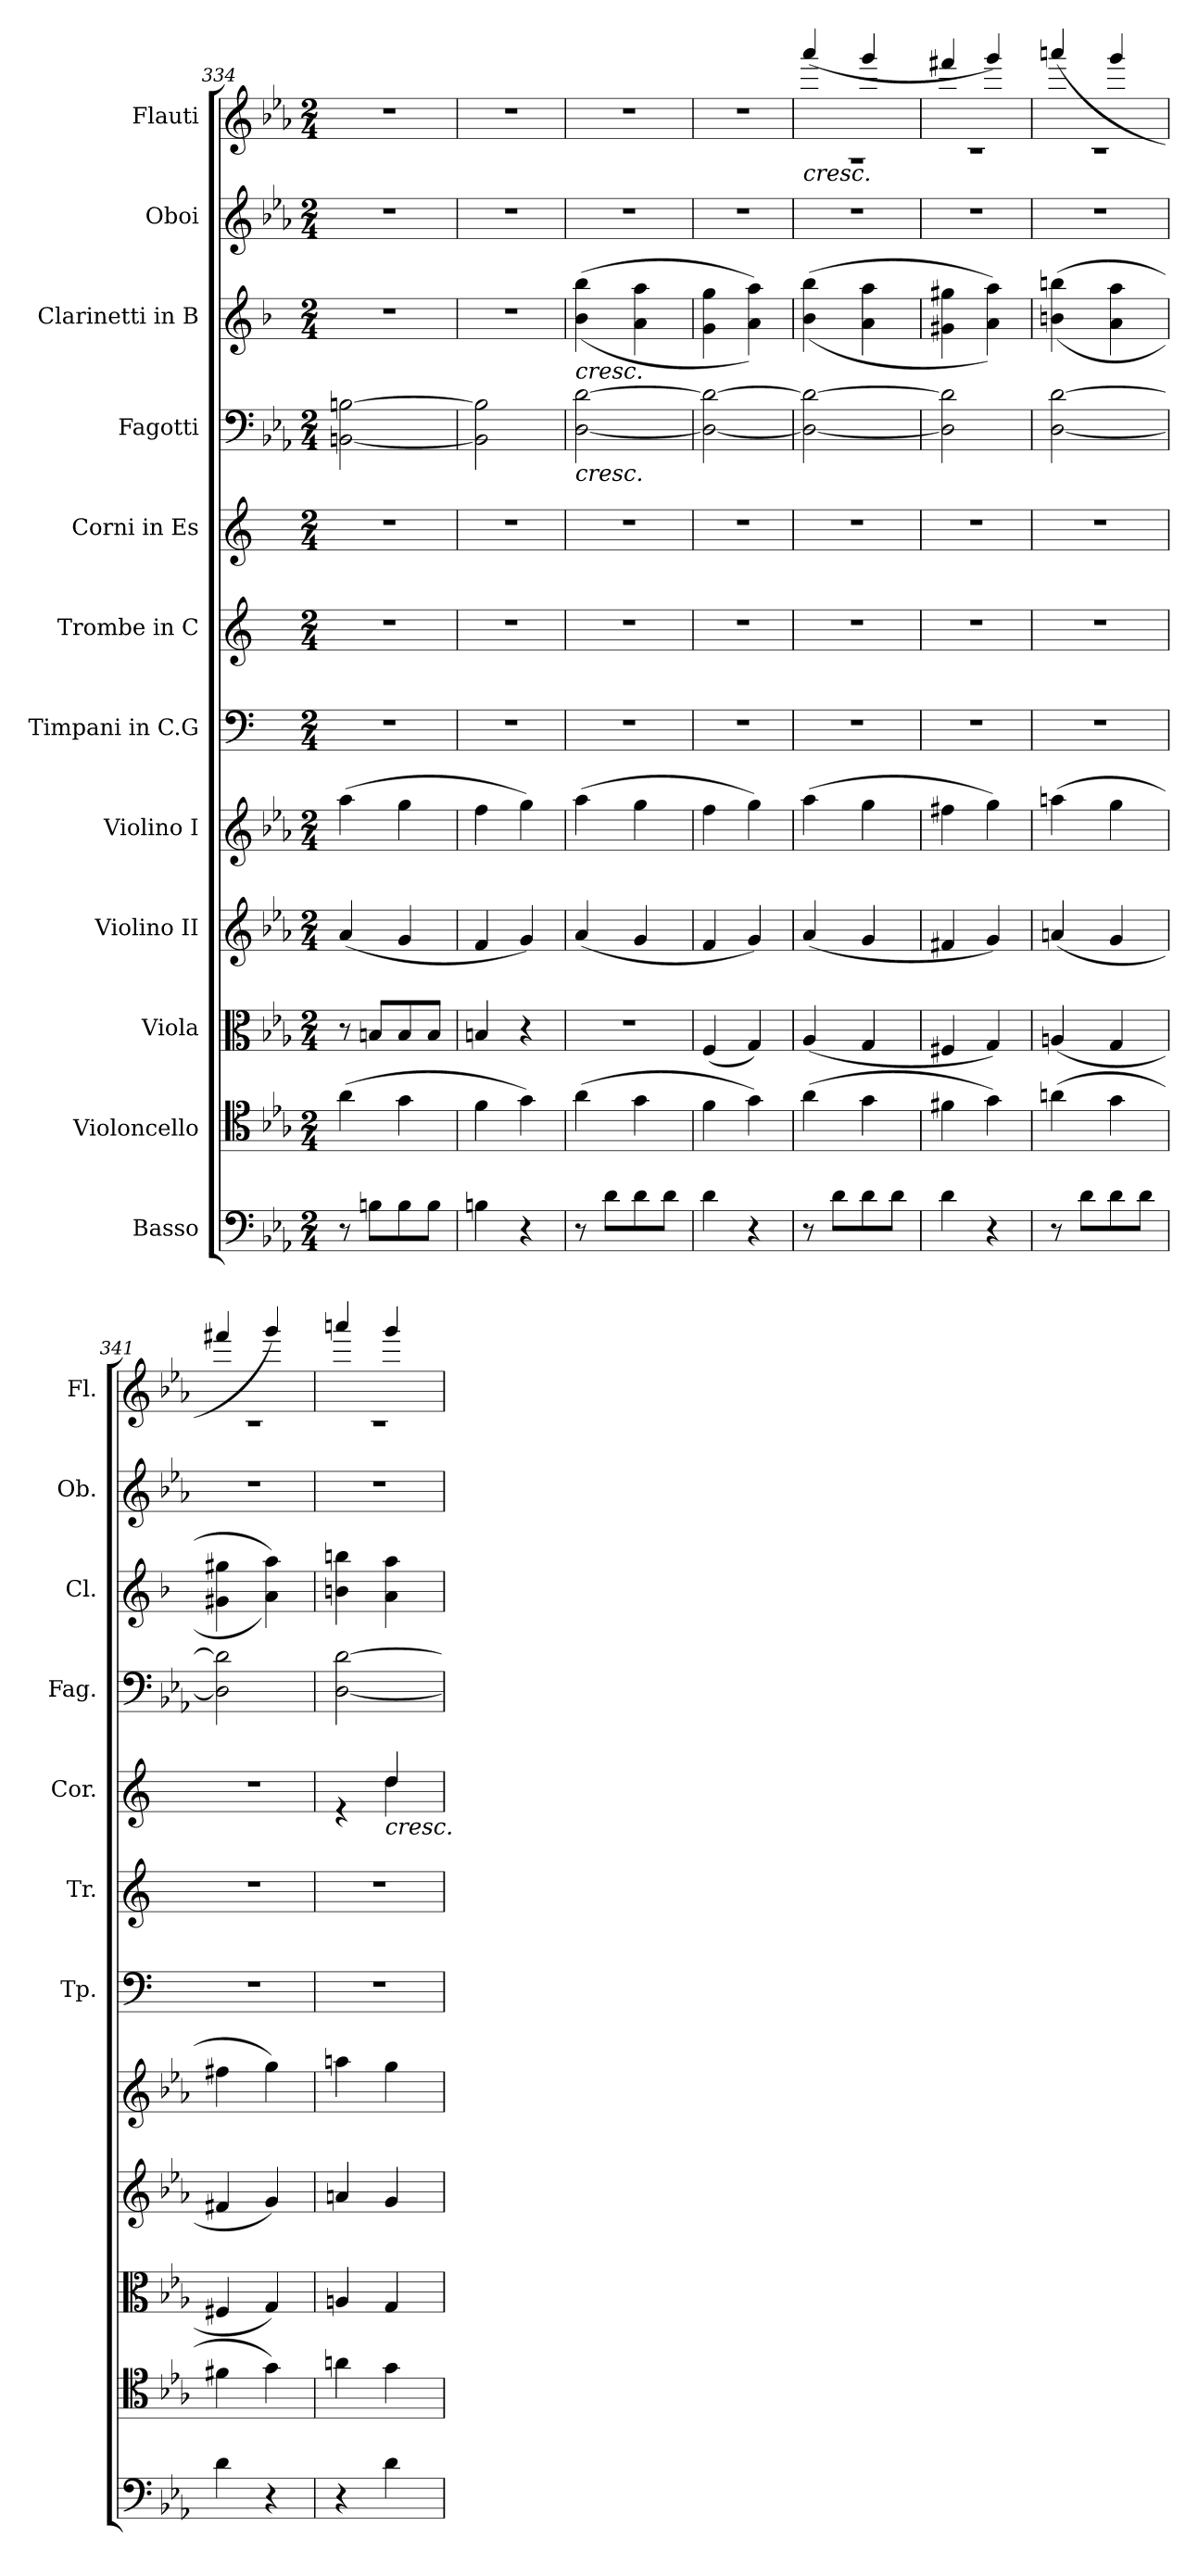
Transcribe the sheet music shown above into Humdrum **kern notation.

**kern	**kern	**kern	**kern	**kern	**kern	**kern	**kern	**kern	**kern	**kern	**kern
*part12	*part11	*part10	*part9	*part8	*part7	*part6	*part5	*part4	*part3	*part2	*part1
*staff12	*staff11	*staff10	*staff9	*staff8	*staff7	*staff6	*staff5	*staff4	*staff3	*staff2	*staff1
*I"Basso	*I"Violoncello	*I"Viola	*I"Violino II	*I"Violino I	*I"Timpani in C.G	*I"Trombe in C	*I"Corni in Es	*I"Fagotti	*I"Clarinetti in B	*I"Oboi	*I"Flauti
*	*	*	*	*	*I'Tp.	*I'Tr.	*I'Cor.	*I'Fag.	*I'Cl.	*I'Ob.	*I'Fl.
*clefF4	*clefC4	*clefC3	*clefG2	*clefG2	*clefF4	*clefG2	*clefG2	*clefF4	*clefG2	*clefG2	*clefG2
*ITrd7c12	*	*	*	*	*	*	*ITrd5c9	*	*ITrd1c2	*	*
*k[b-e-a-]	*k[b-e-a-]	*k[b-e-a-]	*k[b-e-a-]	*k[b-e-a-]	*k[]	*k[]	*k[b-e-a-]	*k[b-e-a-]	*k[b-e-a-]	*k[b-e-a-]	*k[b-e-a-]
*M2/4	*M2/4	*M2/4	*M2/4	*M2/4	*M2/4	*M2/4	*M2/4	*M2/4	*M2/4	*M2/4	*M2/4
=334	=334	=334	=334	=334	=334	=334	=334	=334	=334	=334	=334
8r	(4a-\	8r	(4a-/	(4aa-\	2r	2r	2r	[2BBn\ [2Bn\	2r	2r	2r
8BBn\L	.	8Bn/L	.	.	.	.	.	.	.	.	.
8BB\	4g\	8B/	4g/	4gg\	.	.	.	.	.	.	.
8BB\J	.	8B/J	.	.	.	.	.	.	.	.	.
!!LO:PB:g=z
=335	=335	=335	=335	=335	=335	=335	=335	=335	=335	=335	=335
4BBn\	4f\	4Bn/	4f/	4ff\	2r	2r	2r	2BB\] 2B\]	2r	2r	2r
4r	4g\)	4r	4g/)	4gg\)	.	.	.	.	.	.	.
=336	=336	=336	=336	=336	=336	=336	=336	=336	=336	=336	=336
!	!	!	!	!	!	!	!	!	!LO:TX:b:i:t=cresc.	!	!
!	!	!	!	!	!	!	!	!LO:TX:b:i:t=cresc.	!	!	!
8r	(4a-\	2r	(4a-/	(4aa-\	2r	2r	2r	[2D\ [2d\	((4a-\ 4aa-\	2r	2r
8D\L	.	.	.	.	.	.	.	.	.	.	.
8D\	4g\	.	4g/	4gg\	.	.	.	.	4g\ 4gg\	.	.
8D\J	.	.	.	.	.	.	.	.	.	.	.
=337	=337	=337	=337	=337	=337	=337	=337	=337	=337	=337	=337
4D\	4f\	(4F/	4f/	4ff\	2r	2r	2r	2D\_ 2d\_	4f\ 4ff\	2r	2r
4r	4g\)	4G/)	4g/)	4gg\)	.	.	.	.	4g\ 4gg\))	.	.
=338	=338	=338	=338	=338	=338	=338	=338	=338	=338	=338	=338
*	*	*	*	*	*	*	*	*	*	*	*^
!	!	!	!	!	!	!	!	!	!	!	!LO:TX:b:i:t=cresc.	!
8r	(4a-\	(4A-/	(4a-/	(>4aa-\	2r	2r	2r	2D\_ 2d\_	(>(4a-\ 4aa-\	2r	2rA	(4aaa-/
8D\L	.	.	.	.	.	.	.	.	.	.	.	.
8D\	4g\	4G/	4g/	4gg\	.	.	.	.	4g\ 4gg\	.	.	4ggg/
8D\J	.	.	.	.	.	.	.	.	.	.	.	.
=339	=339	=339	=339	=339	=339	=339	=339	=339	=339	=339	=339	=339
4D\	4f#X\	4F#X/	4f#X/	4ff#X\	2r	2r	2r	2D\] 2d\]	4f#X\ 4ff#X\	2r	2rc	4fff#X/
4r	4g\)	4G/)	4g/)	4gg\)	.	.	.	.	4g\ 4gg\))	.	.	4ggg/)
=340	=340	=340	=340	=340	=340	=340	=340	=340	=340	=340	=340	=340
8r	(4an\	(4An/	(4an/	(>4aan\	2r	2r	2r	[2D\ [2d\	(>(4an\ 4aan\	2r	2rc	(4aaan/
8D\L	.	.	.	.	.	.	.	.	.	.	.	.
8D\	4g\	4G/	4g/	4gg\	.	.	.	.	4g\ 4gg\	.	.	4ggg/
8D\J	.	.	.	.	.	.	.	.	.	.	.	.
=341	=341	=341	=341	=341	=341	=341	=341	=341	=341	=341	=341	=341
4D\	4f#X\	4F#X/	4f#X/	4ff#X\	2r	2r	2r	2D\] 2d\]	4f#X\ 4ff#X\	2r	2rc	4fff#X/
4r	4g\)	4G/)	4g/)	4gg\)	.	.	.	.	4g\ 4gg\))	.	.	4ggg/)
=342	=342	=342	=342	=342	=342	=342	=342	=342	=342	=342	=342	=342
*	*	*	*	*	*	*	*^	*	*	*	*	*
4r	4an\	4An/	4an/	4aan\	2r	2r	4re	4ryy	[2D\ [2d\	4an\ 4aan\	2r	2rc	4aaan/
!	!	!	!	!	!	!	!LO:TX:b:i:t=cresc.	!	!	!	!	!	!
4D\	4g\	4G/	4g/	4gg\	.	.	4f/	4f\	.	4g\ 4gg\	.	.	4ggg/
*	*	*	*	*	*	*	*v	*v	*	*	*	*v	*v
=	=	=	=	=	=	=	=	=	=	=	=
*-	*-	*-	*-	*-	*-	*-	*-	*-	*-	*-	*-
